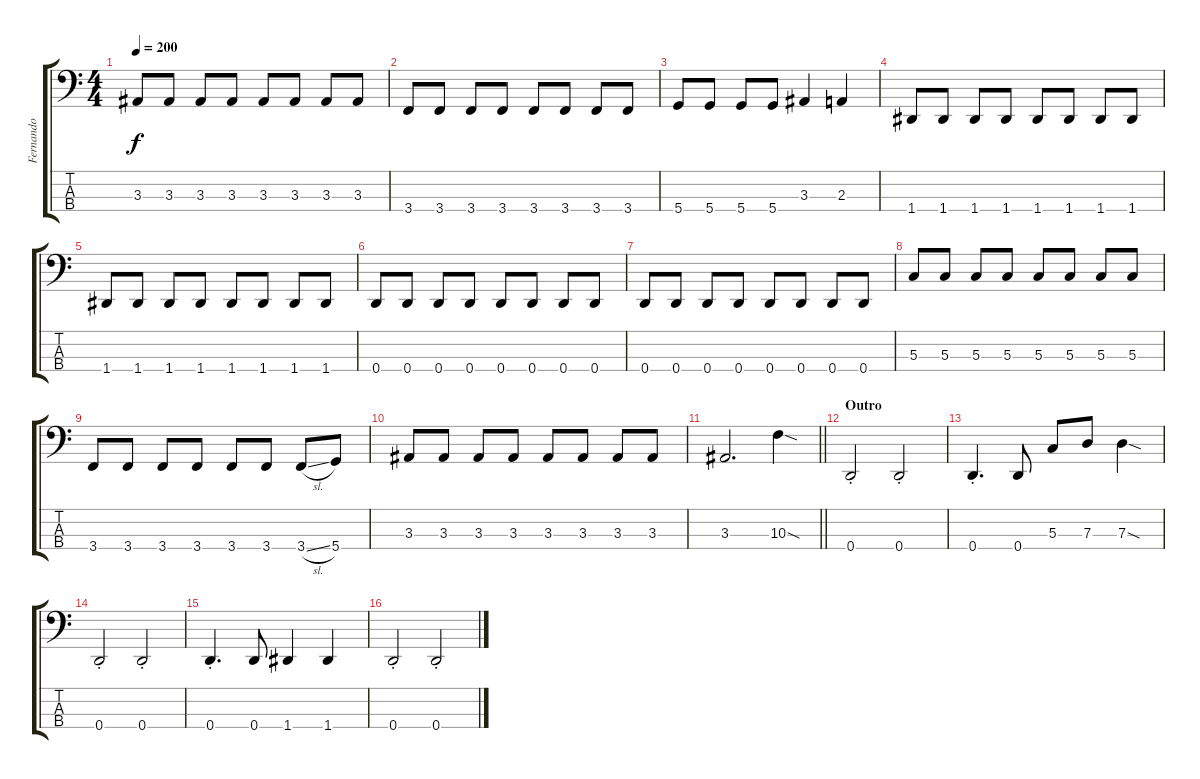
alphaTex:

\track ("Fernando" "Fernando") {instrument electricbassfinger}
\staff {score tabs}
\tuning (F2 C2 G1 D1) {hide}
\ts (4 4)
\tempo 200
\clef f4
\ks c
3.3.8{dy f} 3.3.8 3.3.8 3.3.8 3.3.8 3.3.8 3.3.8 3.3.8 |
3.4.8 3.4.8 3.4.8 3.4.8 3.4.8 3.4.8 3.4.8 3.4.8 |
5.4.8 5.4.8 5.4.8 5.4.8 3.3.4 2.3.4 |
1.4.8 1.4.8 1.4.8 1.4.8 1.4.8 1.4.8 1.4.8 1.4.8 |
1.4.8 1.4.8 1.4.8 1.4.8 1.4.8 1.4.8 1.4.8 1.4.8 |
0.4.8 0.4.8 0.4.8 0.4.8 0.4.8 0.4.8 0.4.8 0.4.8 |
0.4.8 0.4.8 0.4.8 0.4.8 0.4.8 0.4.8 0.4.8 0.4.8 |
5.3.8 5.3.8 5.3.8 5.3.8 5.3.8 5.3.8 5.3.8 5.3.8 |
3.4.8 3.4.8 3.4.8 3.4.8 3.4.8 3.4.8 3.4{sl}.8 5.4.8 |
3.3.8 3.3.8 3.3.8 3.3.8 3.3.8 3.3.8 3.3.8 3.3.8 |
\barLineRight lightlight
3.3.2{d} 10.3{sod}.4 |
\section ("" "Outro")
0.4{st}.2 0.4{st}.2 |
0.4{st}.4{d} 0.4.8 5.3.8 7.3.8 7.3{sod}.4 |
0.4{st}.2 0.4{st}.2 |
0.4{st}.4{d} 0.4.8 1.4.4 1.4.4 |
0.4{st}.2 0.4{st}.2
